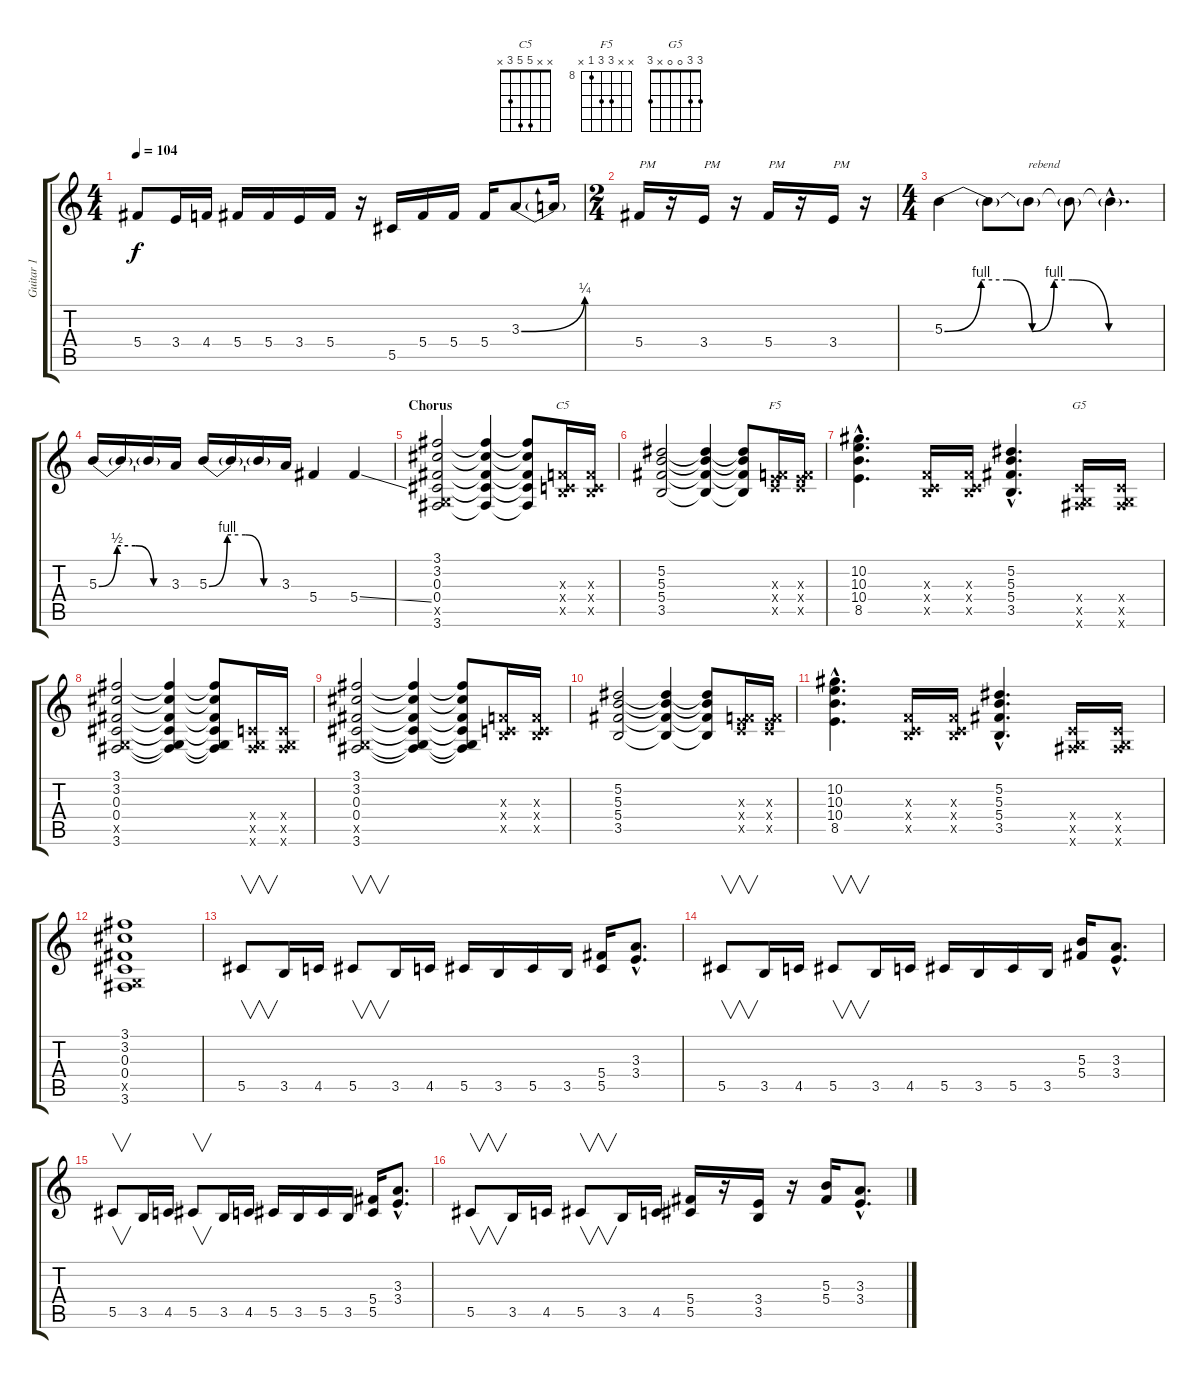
\track ("Guitar 1" "Guitar 1") {instrument distortionguitar}
\staff {score tabs}
\tuning (Eb4 Bb3 Gb3 Db3 Ab2 Eb2) {hide}
\chord ("C5" x x 5 5 3 x)
\chord ("F5" x x 10 10 8 x) {firstfret 8}
\chord ("G5" 3 3 0 0 x 3)
\ts (4 4)
\tempo 104
\clef g2
\ks c
5.4.8{dy f} 3.4.16 4.4.16 5.4.16 5.4.16 3.4.16 5.4.16 r.16 5.5.16 5.4.16 5.4.16 5.4.16 3.3{be (bend 0 0 60 1)}.8 3.3{t}.16 |
\ts (2 4)
5.4.16{txt "PM"} r.16 3.4.16{txt "PM"} r.16 5.4.16{txt "PM"} r.16 3.4.16{txt "PM"} r.16 |
\ts (4 4)
5.3{be (custom 0 0 10 4 17 4 24 0 30 4 35 4 45 0 60 0)}.4 5.3{t}.8 5.3{t}.8{txt "rebend"} 5.3{t}.8 5.3{hac t}.4{d} |
5.3{be (custom 0 0 15 2 30 2 45 0 60 0)}.16 5.3{t}.16 5.3{t}.16 3.3.16 5.3{be (custom 0 0 15 4 30 4 45 0 60 0)}.16 5.3{t}.16 5.3{t}.16 3.3.16 5.4.4 5.4{ss}.4 |
\section ("" "Chorus")
(3.1 3.2 0.3 0.4 -1.5{x} 3.6).2 (3.1{t} 3.2{t} 0.3{t} 0.4{t} 3.6{t}).4 (3.1{t} 3.2{t} 0.3{t} 0.4{t} 3.6{t}).8 (-1.3{x} -1.4{x} 3.5{x}).16{ch "C5"} (-1.3{x} -1.4{x} 3.5{x}).16 |
(5.2 5.3 5.4 3.5).2 (5.2{t} 5.3{t} 5.4{t} 3.5{t}).4 (5.2{t} 5.3{t} 5.4{t} 3.5{t}).8 (-1.3{x} -1.4{x} 8.5{x}).16{ch "F5"} (-1.3{x} -1.4{x} 8.5{x}).16 |
(10.2{hac} 10.3{hac} 10.4{hac} 8.5{hac}).4{d} (-1.3{x} -1.4{x} 3.5{x}).16 (-1.3{x} -1.4{x} 3.5{x}).16 (5.2{hac} 5.3{hac} 5.4{hac} 3.5{hac}).4{d} (-1.4{x} -1.5{x} 3.6{x}).16{ch "G5"} (-1.4{x} -1.5{x} 3.6{x}).16 |
(3.1 3.2 0.3 0.4 -1.5{x} 3.6).2 (3.1{t} 3.2{t} 0.3{t} 0.4{t} -1.5{t} 3.6{t}).4 (3.1{t} 3.2{t} 0.3{t} 0.4{t} -1.5{t} 3.6{t}).8 (-1.4{x} -1.5{x} 3.6{x}).16 (-1.4{x} -1.5{x} 3.6{x}).16 |
(3.1 3.2 0.3 0.4 -1.5{x} 3.6).2 (3.1{t} 3.2{t} 0.3{t} 0.4{t} -1.5{t} 3.6{t}).4 (3.1{t} 3.2{t} 0.3{t} 0.4{t} -1.5{t} 3.6{t}).8 (-1.3{x} -1.4{x} 3.5{x}).16 (-1.3{x} -1.4{x} 3.5{x}).16 |
(5.2 5.3 5.4 3.5).2 (5.2{t} 5.3{t} 5.4{t} 3.5{t}).4 (5.2{t} 5.3{t} 5.4{t} 3.5{t}).8 (-1.3{x} -1.4{x} 8.5{x}).16 (-1.3{x} -1.4{x} 8.5{x}).16 |
(10.2{hac} 10.3{hac} 10.4{hac} 8.5{hac}).4{d} (-1.3{x} -1.4{x} 3.5{x}).16 (-1.3{x} -1.4{x} 3.5{x}).16 (5.2{hac} 5.3{hac} 5.4{hac} 3.5{hac}).4{d} (-1.4{x} -1.5{x} 3.6{x}).16 (-1.4{x} -1.5{x} 3.6{x}).16 |
(3.1 3.2 0.3 0.4 -1.5{x} 3.6).1 |
5.5.8{v} 3.5.16 4.5.16 5.5.8{v} 3.5.16 4.5.16 5.5.16 3.5.16 5.5.16 3.5.16 (5.4 5.5).16 (3.3{hac} 3.4{hac}).8{d} |
5.5.8{v} 3.5.16 4.5.16 5.5.8{v} 3.5.16 4.5.16 5.5.16 3.5.16 5.5.16 3.5.16 (5.3 5.4).16 (3.3{hac} 3.4{hac}).8{d} |
5.5.8{v} 3.5.16 4.5.16 5.5.8{v} 3.5.16 4.5.16 5.5.16 3.5.16 5.5.16 3.5.16 (5.4 5.5).16 (3.3{hac} 3.4{hac}).8{d} |
5.5.8{v} 3.5.16 4.5.16 5.5.8{v} 3.5.16 4.5.16 (5.4 5.5).16 r.16 (3.4 3.5).16 r.16 (5.3 5.4).16 (3.3{hac} 3.4{hac}).8{d}
